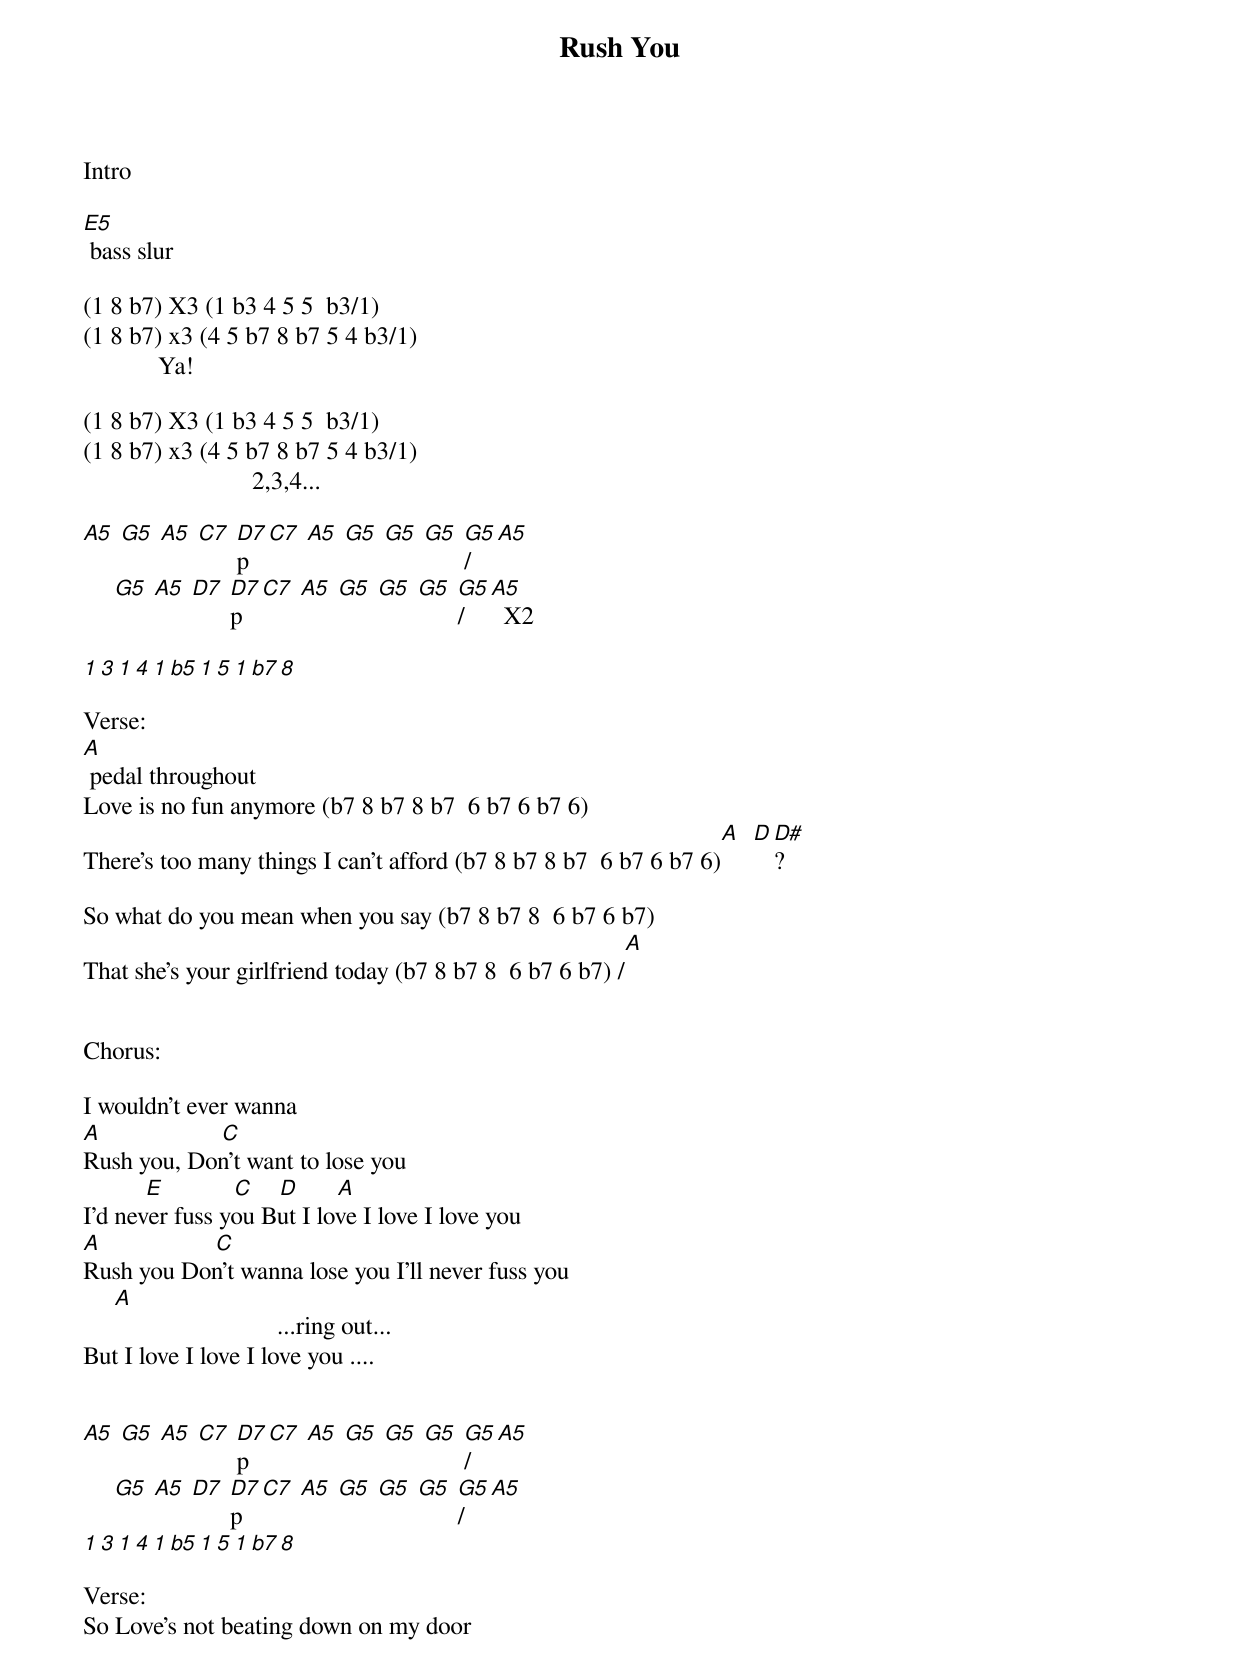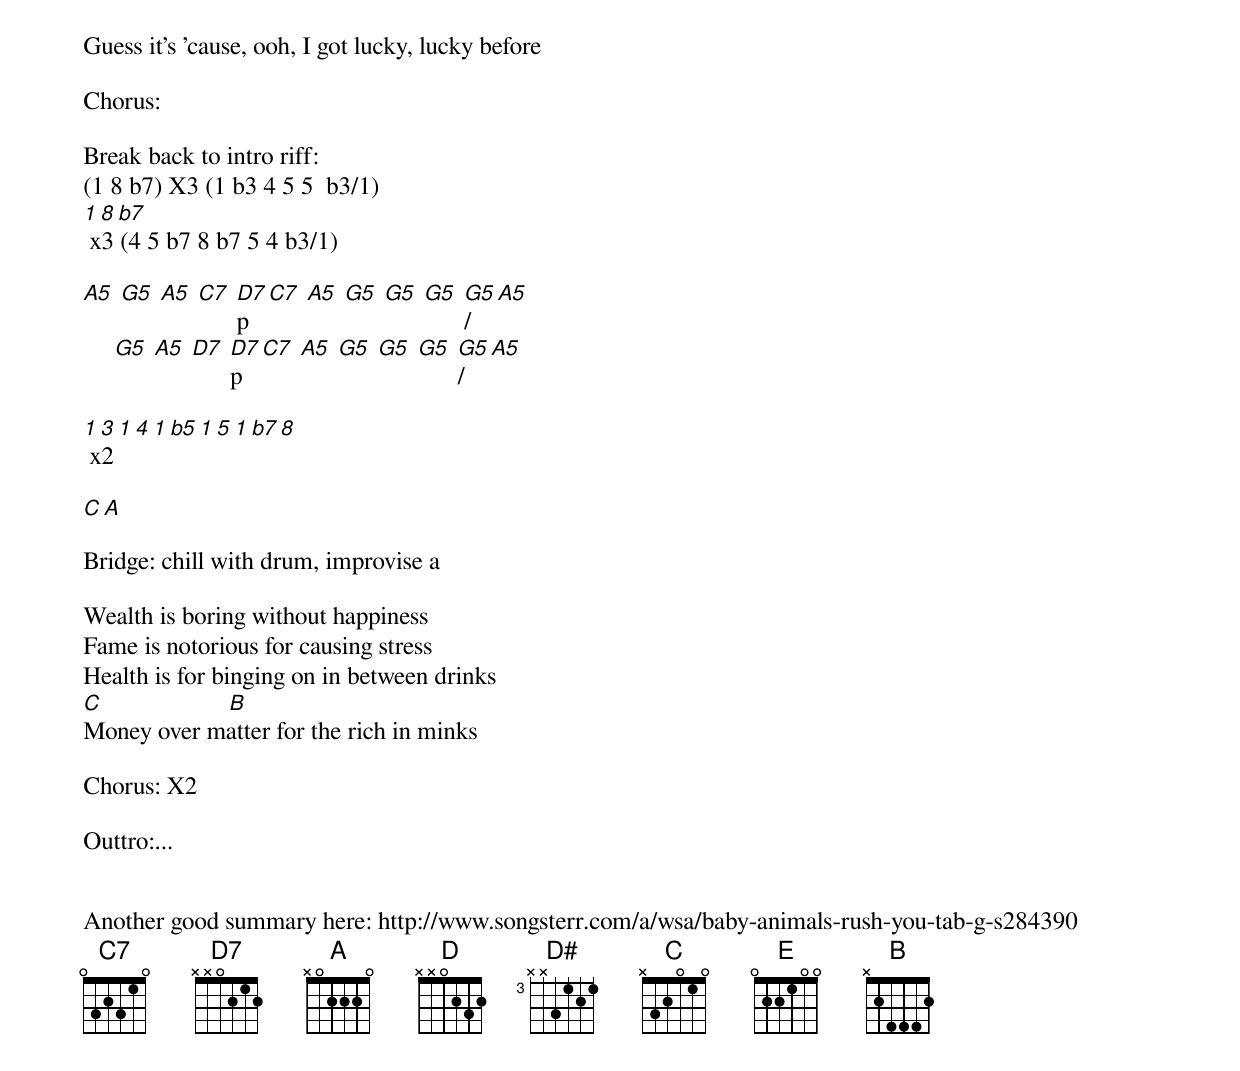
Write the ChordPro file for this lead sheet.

{t: Rush You}
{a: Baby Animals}

Intro

[E5] bass slur

(1 8 b7) X3 (1 b3 4 5 5  b3/1)
(1 8 b7) x3 (4 5 b7 8 b7 5 4 b3/1)
            Ya!

(1 8 b7) X3 (1 b3 4 5 5  b3/1)
(1 8 b7) x3 (4 5 b7 8 b7 5 4 b3/1)
                           2,3,4...

[A5] [G5] [A5] [C7] [D7]p[C7] [A5] [G5] [G5] [G5] [G5]/[A5]
     [G5] [A5] [D7] [D7]p[C7] [A5] [G5] [G5] [G5] [G5]/[A5]  X2

[1 3 1 4 1 b5 1 5 1 b7 8]

Verse:
[A] pedal throughout
Love is no fun anymore (b7 8 b7 8 b7  6 b7 6 b7 6)
There's too many things I can't afford (b7 8 b7 8 b7  6 b7 6 b7 6)[A]  [D][D#]?

So what do you mean when you say (b7 8 b7 8  6 b7 6 b7)
That she's your girlfriend today (b7 8 b7 8  6 b7 6 b7) /[A]


Chorus:

I wouldn't ever wanna
[A]                   [C]
Rush you, Don't want to lose you
          [E]           [C]    [D]      [A]
I'd never fuss you But I love I love I love you
[A]                  [C]
Rush you Don't wanna lose you I'll never fuss you
     [A]                          ...ring out...
But I love I love I love you ....


[A5] [G5] [A5] [C7] [D7]p[C7] [A5] [G5] [G5] [G5] [G5]/[A5]
     [G5] [A5] [D7] [D7]p[C7] [A5] [G5] [G5] [G5] [G5]/[A5]
[1 3 1 4 1 b5 1 5 1 b7 8]

Verse:
So Love's not beating down on my door
Guess it's 'cause, ooh, I got lucky, lucky before

Chorus:

Break back to intro riff:
(1 8 b7) X3 (1 b3 4 5 5  b3/1)
[1 8 b7] x3 (4 5 b7 8 b7 5 4 b3/1)

[A5] [G5] [A5] [C7] [D7]p[C7] [A5] [G5] [G5] [G5] [G5]/[A5]
     [G5] [A5] [D7] [D7]p[C7] [A5] [G5] [G5] [G5] [G5]/[A5]

[1 3 1 4 1 b5 1 5 1 b7 8] x2

[C][A]

Bridge: chill with drum, improvise a

Wealth is boring without happiness
Fame is notorious for causing stress
Health is for binging on in between drinks
[C]                    [B]
Money over matter for the rich in minks

Chorus: X2

Outtro:...


Another good summary here: http://www.songsterr.com/a/wsa/baby-animals-rush-you-tab-g-s284390
